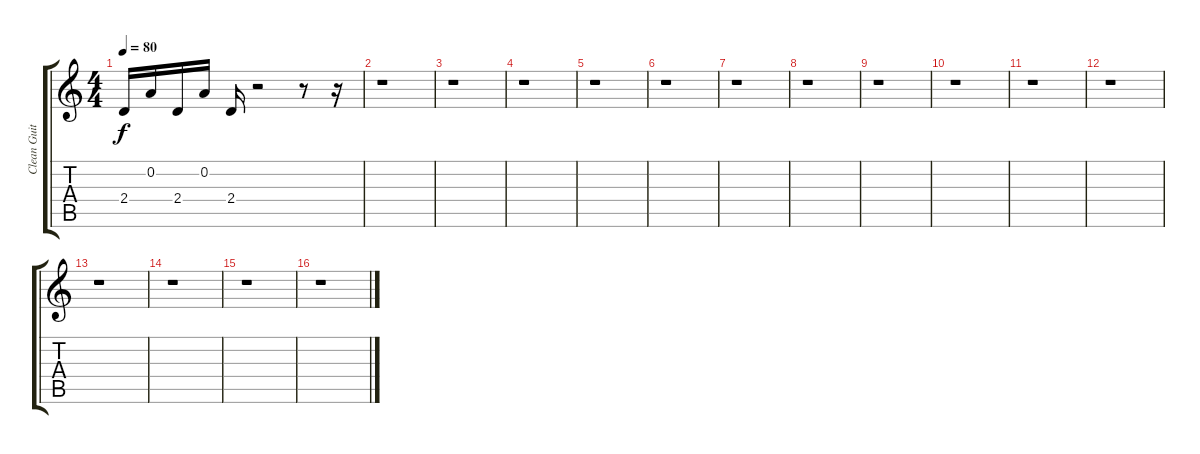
\track ("Clean Guitar 1" "Clean Guit") {instrument acousticguitarsteel}
\staff {score tabs}
\tuning (D4 A3 F3 C3 G2 D2) {hide}
\ts (4 4)
\tempo 80
\clef g2
\ks c
2.4.16{dy f} 0.2.16 2.4.16 0.2.16 2.4.16 r.2 r.8 r.16 |
r.1 |
r.1 |
r.1 |
r.1 |
r.1 |
r.1 |
r.1 |
r.1 |
r.1 |
r.1 |
r.1 |
r.1 |
r.1 |
r.1 |
r.1
